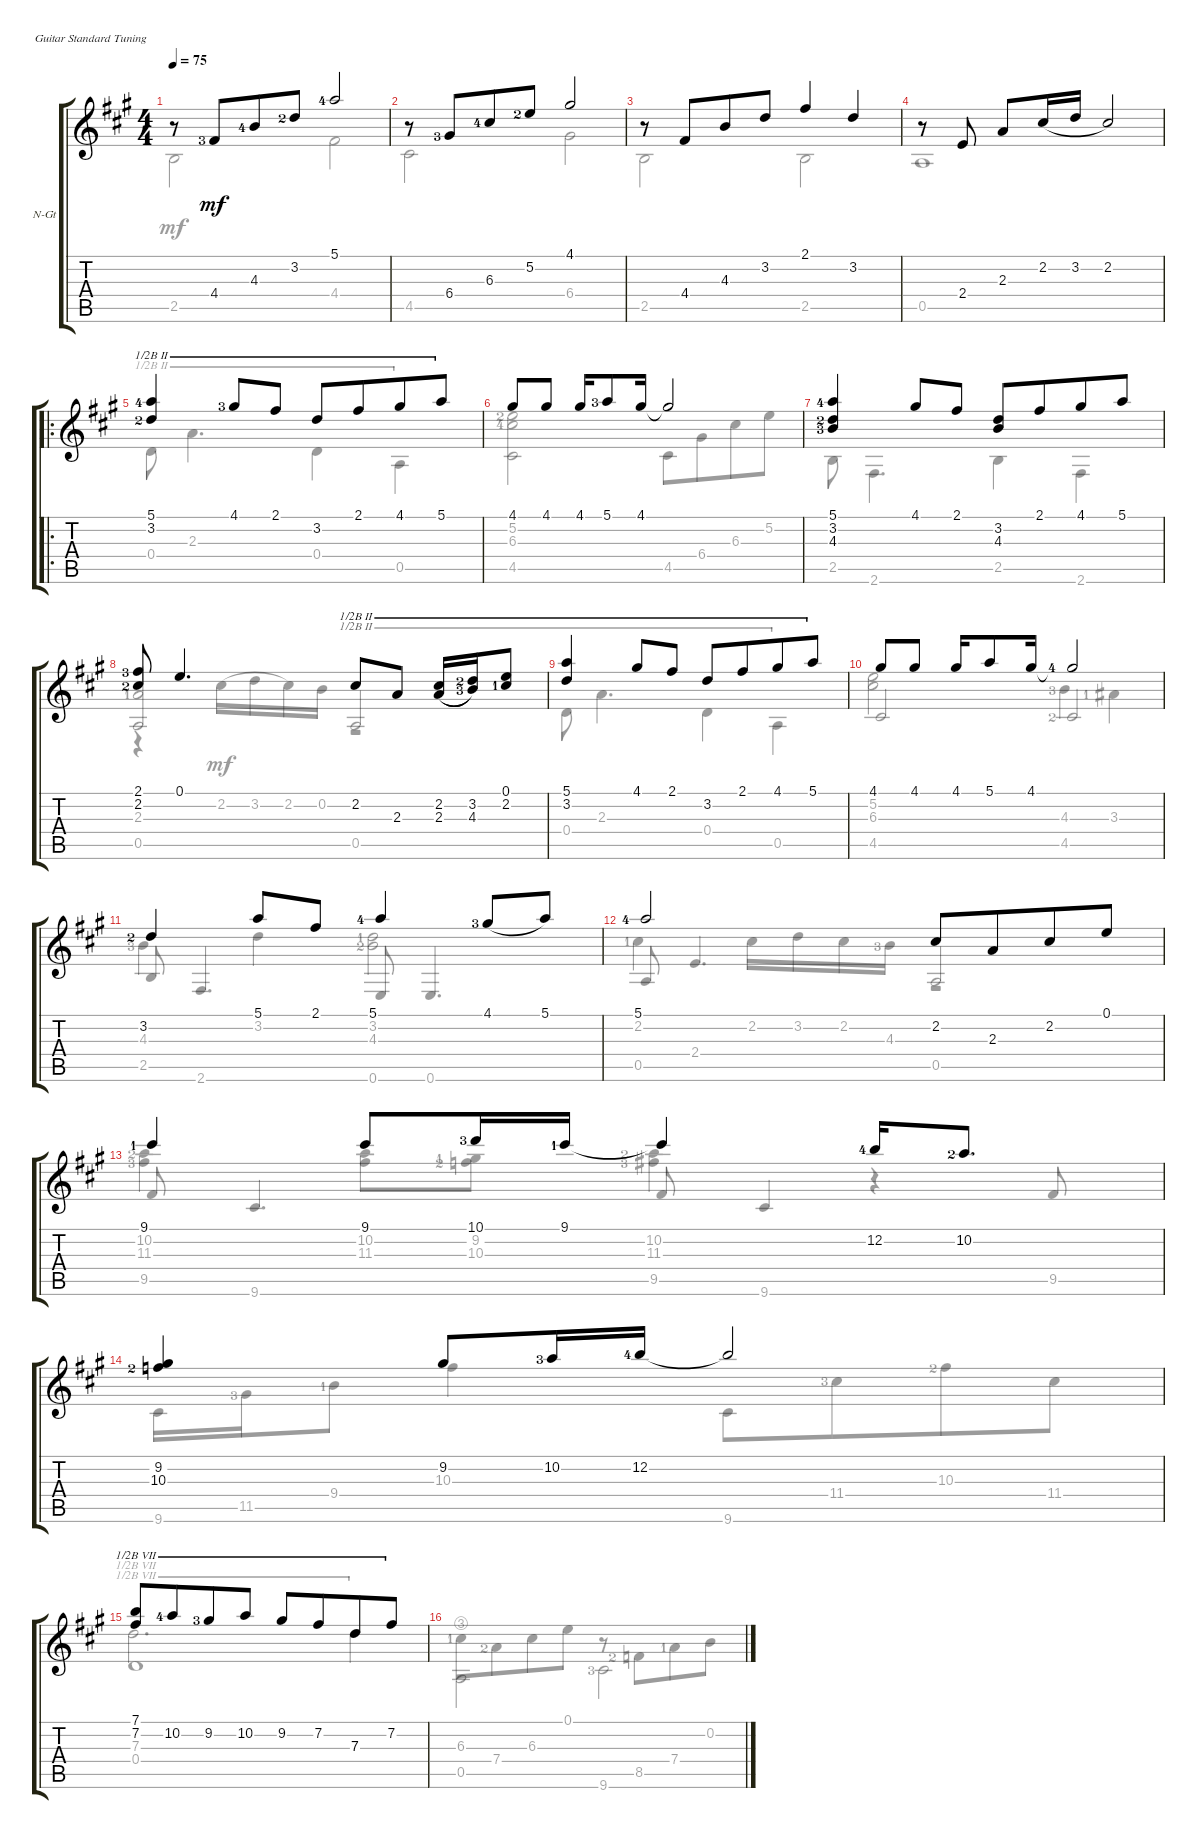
\defaultSystemsLayout 4
\bracketExtendMode groupsimilarinstruments
\firstSystemTrackNameOrientation horizontal
\otherSystemsTrackNameOrientation horizontal
\track ("Nylon Guitar" "N-Gt") {instrument acousticguitarnylon}
\staff {score tabs}
\tuning (E4 B3 G3 D3 A2 E2)
\voice
\ts (4 4)
\tempo 75
\clef g2
\ks a
r.8{dy mf instrument acousticguitarnylon} 4.4{lf 4}.8{beam merge} 4.3{lf 5}.8 3.2{lf 3}.8 5.1{lf 5}.2 |
r.8 6.4{lf 4}.8{beam merge} 6.3{lf 5}.8 5.2{lf 3}.8 4.1.2 |
r.8 4.4.8{beam merge} 4.3.8 3.2.8 2.1.4 3.2.4 |
r.8 2.4.8 2.3.8 2.2.16{legatoorigin} 3.2.16{legatoorigin} 2.2.2 |
\ro
(5.1{lf 5} 3.2{lf 3}).4{barre (2 half)} 4.1{lf 4}.8{barre (2 half)} 2.1.8{barre (2 half)} 3.2.8{barre (2 half)} 2.1.8{barre (2 half) beam merge} 4.1.8{barre (2 half)} 5.1.8{barre (2 half)} |
4.1.8 4.1.8 4.1.16 5.1{lf 4}.8 4.1.16 4.1{t}.2 |
(5.1{lf 5} 3.2{lf 3} 4.3{lf 4}).4 4.1.8 2.1.8 (3.2 4.3).8 2.1.8{beam merge} 4.1.8 5.1.8 |
(2.1{lf 4} 2.2{lf 3}).8 0.1.4{d} 2.2.8{barre (2 half)} 2.3.8{barre (2 half)} (2.2 2.3).16{legatoorigin barre (2 half)} (3.2{lf 3} 4.3{lf 4}).16{barre (2 half)} (0.1 2.2{lf 2}).8{barre (2 half)} |
(5.1 3.2).4{barre (2 half)} 4.1.8{barre (2 half)} 2.1.8{barre (2 half)} 3.2.8{barre (2 half)} 2.1.8{barre (2 half) beam merge} 4.1.8{barre (2 half)} 5.1.8{barre (2 half)} |
4.1.8 4.1.8 4.1.16 5.1.8 4.1.16 4.1{t lf 5}.2 |
3.2{lf 3}.4 5.1.8 2.1.8 5.1{lf 5}.4 4.1{lf 4}.8{legatoorigin} 5.1.8 |
5.1{lf 5}.2 2.2.8 2.3.8{beam merge} 2.2.8 0.1.8 |
9.1{lf 2}.4 9.1.8 10.1{lf 4}.16 9.1{lf 2}.16 9.1{t}.4 12.2{lf 5}.16 10.2{lf 3}.8{d} |
(9.2 10.3{lf 3}).4 9.2.8 10.2{lf 4}.16 12.2{lf 5}.16 12.2{t}.2 |
(7.1 7.2).8{barre (7 half)} 10.2{lf 5}.8{barre (7 half) beam merge} 9.2{lf 4}.8{barre (7 half)} 10.2.8{barre (7 half)} 9.2.8{barre (7 half)} 7.2.8{barre (7 half) beam merge} 7.3.8{barre (7 half)} 7.2.8{barre (7 half)} |
\voice
\clef g2
\ottava regular
\simile none
\ks a
2.5.2{dy mf} 4.4.2 |
4.5.2 6.4.2 |
2.5.2 2.5.2 |
0.5.1 |
0.4.8{barre (2 half)} 2.3.4{d barre (2 half)} 0.4.4{barre (2 half)} 0.5.4{barre (2 half)} |
(5.2{lf 3} 6.3{lf 5} 4.5).2 4.5.8 6.4.8{beam merge} 6.3.8 5.2.8 |
2.5.8 2.6.4{d} 2.5.4 2.6.4 |
(0.5 2.3{lf 2}).2{beam invert} 0.5.2{barre (2 half) beam invert} |
0.4.8{barre (2 half)} 2.3.4{d barre (2 half)} 0.4.4{barre (2 half)} 0.5.4{barre (2 half)} |
4.5.2{beam invert} 4.5{lf 3}.2{beam invert} |
2.5.8{beam invert} 2.6.4{d beam invert} 0.6.8{beam invert} 0.6.4{d beam invert} |
0.5.8{beam invert} 2.4.4{d beam invert} 0.5.2{beam invert} |
9.5.8{beam invert} 9.6.4{d beam invert} 9.5.8{beam invert} 9.6.4{beam invert} 9.5.8{beam invert} |
9.6.16 11.5{lf 4}.16 9.4{lf 2}.8 10.3.4 9.6.8 11.4{lf 4}.8{beam merge} 10.3{lf 3}.8 11.4.8 |
0.4.1{barre (7 half)} |
0.5.2 9.6{lf 4}.2
\voice
\clef g2
\ottava regular
\simile none
\ks a
|
|
|
|
|
|
|
r.4{beam merge} 2.2.16{legatoorigin beam merge} 3.2.16{legatoorigin beam merge} 2.2.16{beam merge} 0.2.16 r.2{barre (2 half)} |
|
(5.2 6.3).2 4.3{lf 4}.4 3.3{lf 2}.4 |
4.3{lf 4}.4 3.2.4 (3.2{lf 2} 4.3{lf 3}).2 |
2.2{lf 2}.4 2.2.16 3.2.16 2.2.16 4.3{lf 4}.16 r.2 |
(10.2{lf 3} 11.3{lf 4}).4 (10.2 11.3).8 (9.2{lf 2} 10.3{lf 3}).8 (10.2{lf 3} 11.3{lf 4}).4 r.4 |
|
7.3.2{d barre (7 half)} 7.3.4{barre (7 half)} |
6.3{string lf 2}.8 7.4{lf 3}.8{beam merge} 6.3.8 0.1.8 r.8 8.5{lf 3}.8{beam merge} 7.4{lf 2}.8 0.2.8
